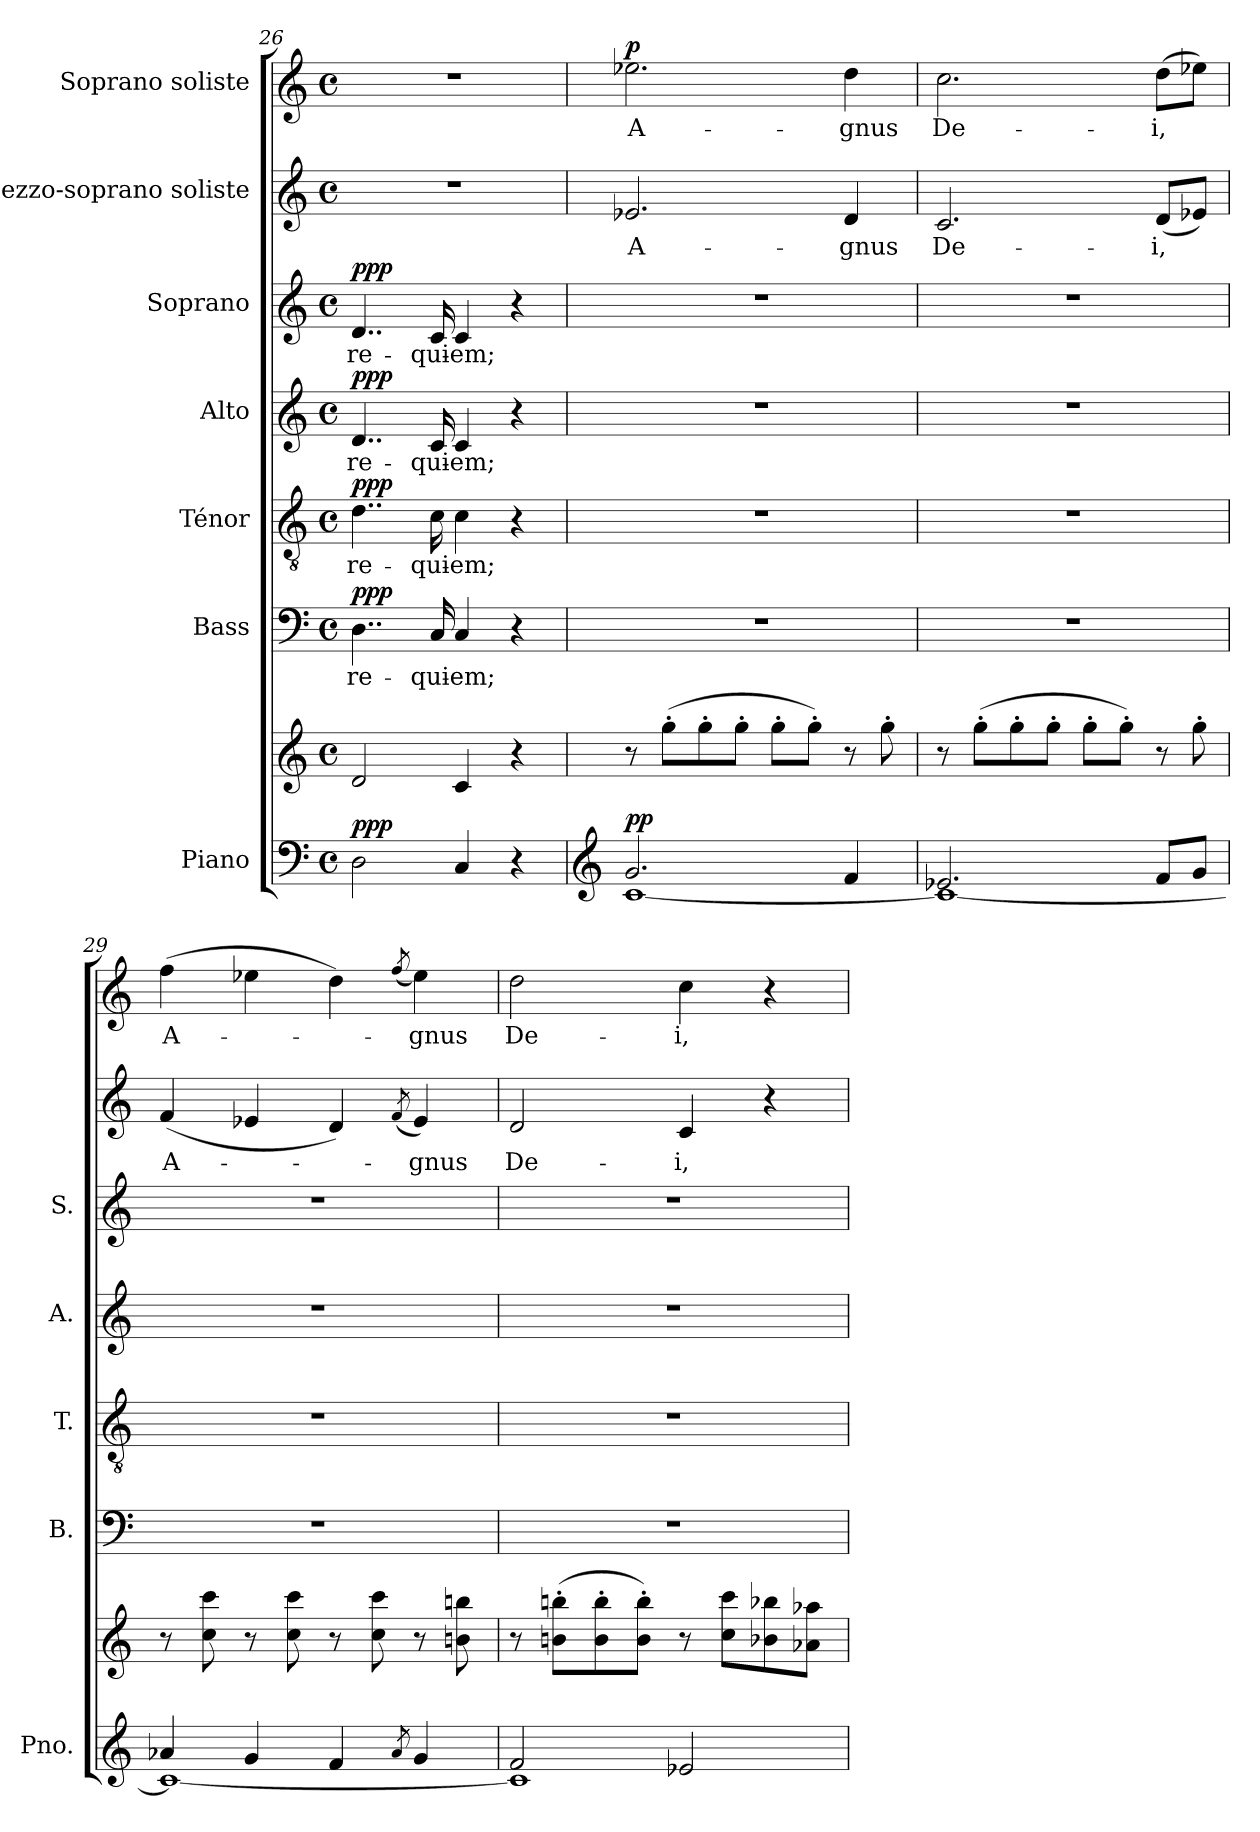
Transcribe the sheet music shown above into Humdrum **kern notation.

**kern	**kern	**dynam	**kern	**text	**dynam	**kern	**text	**dynam	**kern	**text	**dynam	**kern	**text	**dynam	**kern	**text	**kern	**text	**dynam
*part7	*part7	*part7	*part6	*part6	*part6	*part5	*part5	*part5	*part4	*part4	*part4	*part3	*part3	*part3	*part2	*part2	*part1	*part1	*part1
*staff8	*staff7	*staff7/8	*staff6	*staff6	*staff6	*staff5	*staff5	*staff5	*staff4	*staff4	*staff4	*staff3	*staff3	*staff3	*staff2	*staff2	*staff1	*staff1	*staff1
*I"Piano	*	*	*I"Bass	*	*	*I"Ténor	*	*	*I"Alto	*	*	*I"Soprano	*	*	*I"Mezzo-soprano soliste	*	*I"Soprano soliste	*	*
*I'Pno.	*	*	*I'B.	*	*	*I'T.	*	*	*I'A.	*	*	*I'S.	*	*	*	*	*	*	*
*clefF4	*clefG2	*	*clefF4	*	*	*clefGv2	*	*	*clefG2	*	*	*clefG2	*	*	*clefG2	*	*clefG2	*	*
*k[]	*k[]	*	*k[]	*	*	*k[]	*	*	*k[]	*	*	*k[]	*	*	*k[]	*	*k[]	*	*
*M4/4	*M4/4	*	*M4/4	*	*	*M4/4	*	*	*M4/4	*	*	*M4/4	*	*	*M4/4	*	*M4/4	*	*
*met(c)	*met(c)	*	*met(c)	*	*	*met(c)	*	*	*met(c)	*	*	*met(c)	*	*	*met(c)	*	*met(c)	*	*
=26	=26	=26	=26	=26	=26	=26	=26	=26	=26	=26	=26	=26	=26	=26	=26	=26	=26	=26	=26
!	!	!LO:DY:a=2	!	!	!LO:DY:a	!	!	!LO:DY:a	!	!	!LO:DY:a	!	!	!LO:DY:a	!	!	!	!	!
2D\	2d/	ppp	4..D\	re-	ppp	4..d\	re-	ppp	4..d/	re-	ppp	4..d/	re-	ppp	1r	.	1r	.	.
.	.	.	16C/	-qui-	.	16c\	-qui-	.	16c/	-qui-	.	16c/	-qui-	.	.	.	.	.	.
4C/	4c/	.	4C/	-em;	.	4c\	-em;	.	4c/	-em;	.	4c/	-em;	.	.	.	.	.	.
4r	4r	.	4r	.	.	4r	.	.	4r	.	.	4r	.	.	.	.	.	.	.
!!LO:PB:g=z
=27	=27	=27	=27	=27	=27	=27	=27	=27	=27	=27	=27	=27	=27	=27	=27	=27	=27	=27	=27
*clefG2	*	*	*	*	*	*	*	*	*	*	*	*	*	*	*	*	*	*	*
*^	*	*	*	*	*	*	*	*	*	*	*	*	*	*	*	*	*	*	*
!	!	!	!LO:DY:a=2	!	!	!	!	!	!	!	!	!	!	!	!	!	!	!	!	!LO:DY:a
2.g/	[1c	8r	pp	1r	.	.	1r	.	.	1r	.	.	1r	.	.	2.e-X/	A-	2.ee-X\	A-	p
.	.	(8gg'\L	.	.	.	.	.	.	.	.	.	.	.	.	.	.	.	.	.	.
.	.	8gg'\	.	.	.	.	.	.	.	.	.	.	.	.	.	.	.	.	.	.
.	.	8gg'\J	.	.	.	.	.	.	.	.	.	.	.	.	.	.	.	.	.	.
.	.	8gg'\L	.	.	.	.	.	.	.	.	.	.	.	.	.	.	.	.	.	.
.	.	8gg'\J)	.	.	.	.	.	.	.	.	.	.	.	.	.	.	.	.	.	.
4f/	.	8r	.	.	.	.	.	.	.	.	.	.	.	.	.	4d/	-gnus	4dd\	-gnus	.
.	.	8gg'\	.	.	.	.	.	.	.	.	.	.	.	.	.	.	.	.	.	.
=28	=28	=28	=28	=28	=28	=28	=28	=28	=28	=28	=28	=28	=28	=28	=28	=28	=28	=28	=28	=28
2.e-X/	1c_	8r	.	1r	.	.	1r	.	.	1r	.	.	1r	.	.	2.c/	De-	2.cc\	De-	.
.	.	(8gg'\L	.	.	.	.	.	.	.	.	.	.	.	.	.	.	.	.	.	.
.	.	8gg'\	.	.	.	.	.	.	.	.	.	.	.	.	.	.	.	.	.	.
.	.	8gg'\J	.	.	.	.	.	.	.	.	.	.	.	.	.	.	.	.	.	.
.	.	8gg'\L	.	.	.	.	.	.	.	.	.	.	.	.	.	.	.	.	.	.
.	.	8gg'\J)	.	.	.	.	.	.	.	.	.	.	.	.	.	.	.	.	.	.
8f/L	.	8r	.	.	.	.	.	.	.	.	.	.	.	.	.	(>8d/L	-i,	(8dd\L	-i,	.
8g/J	.	8gg'\	.	.	.	.	.	.	.	.	.	.	.	.	.	8e-X/J)	.	8ee-X\J)	.	.
=29	=29	=29	=29	=29	=29	=29	=29	=29	=29	=29	=29	=29	=29	=29	=29	=29	=29	=29	=29	=29
4a-X/	1c_	8r	.	1r	.	.	1r	.	.	1r	.	.	1r	.	.	(4f/	A-	(4ff\	A-	.
.	.	8cc\ 8ccc\	.	.	.	.	.	.	.	.	.	.	.	.	.	.	.	.	.	.
4g/	.	8r	.	.	.	.	.	.	.	.	.	.	.	.	.	4e-X/	.	4ee-X\	.	.
.	.	8cc\ 8ccc\	.	.	.	.	.	.	.	.	.	.	.	.	.	.	.	.	.	.
4f/	.	8r	.	.	.	.	.	.	.	.	.	.	.	.	.	4d/)	.	4dd\)	.	.
.	.	8cc\ 8ccc\	.	.	.	.	.	.	.	.	.	.	.	.	.	.	.	.	.	.
8qa-/	.	.	.	.	.	.	.	.	.	.	.	.	.	.	.	(8qf/	.	(8qff/	.	.
4g/	.	8r	.	.	.	.	.	.	.	.	.	.	.	.	.	4e-/)	-gnus	4ee-\)	-gnus	.
.	.	8bn\ 8bbn\	.	.	.	.	.	.	.	.	.	.	.	.	.	.	.	.	.	.
=30	=30	=30	=30	=30	=30	=30	=30	=30	=30	=30	=30	=30	=30	=30	=30	=30	=30	=30	=30	=30
2f/	1c]	8r	.	1r	.	.	1r	.	.	1r	.	.	1r	.	.	2d/	De-	2dd\	De-	.
.	.	(8bn\' 8bbn\'L	.	.	.	.	.	.	.	.	.	.	.	.	.	.	.	.	.	.
.	.	8b\' 8bb\'	.	.	.	.	.	.	.	.	.	.	.	.	.	.	.	.	.	.
.	.	8b\' 8bb\'J)	.	.	.	.	.	.	.	.	.	.	.	.	.	.	.	.	.	.
2e-X/	.	8r	.	.	.	.	.	.	.	.	.	.	.	.	.	4c/	-i,	4cc\	-i,	.
.	.	8cc\ 8ccc\L	.	.	.	.	.	.	.	.	.	.	.	.	.	.	.	.	.	.
.	.	8b-X\ 8bb-X\	.	.	.	.	.	.	.	.	.	.	.	.	.	4r	.	4r	.	.
.	.	8a-X\ 8aa-X\J	.	.	.	.	.	.	.	.	.	.	.	.	.	.	.	.	.	.
*v	*v	*	*	*	*	*	*	*	*	*	*	*	*	*	*	*	*	*	*	*
=	=	=	=	=	=	=	=	=	=	=	=	=	=	=	=	=	=	=	=
*-	*-	*-	*-	*-	*-	*-	*-	*-	*-	*-	*-	*-	*-	*-	*-	*-	*-	*-	*-
